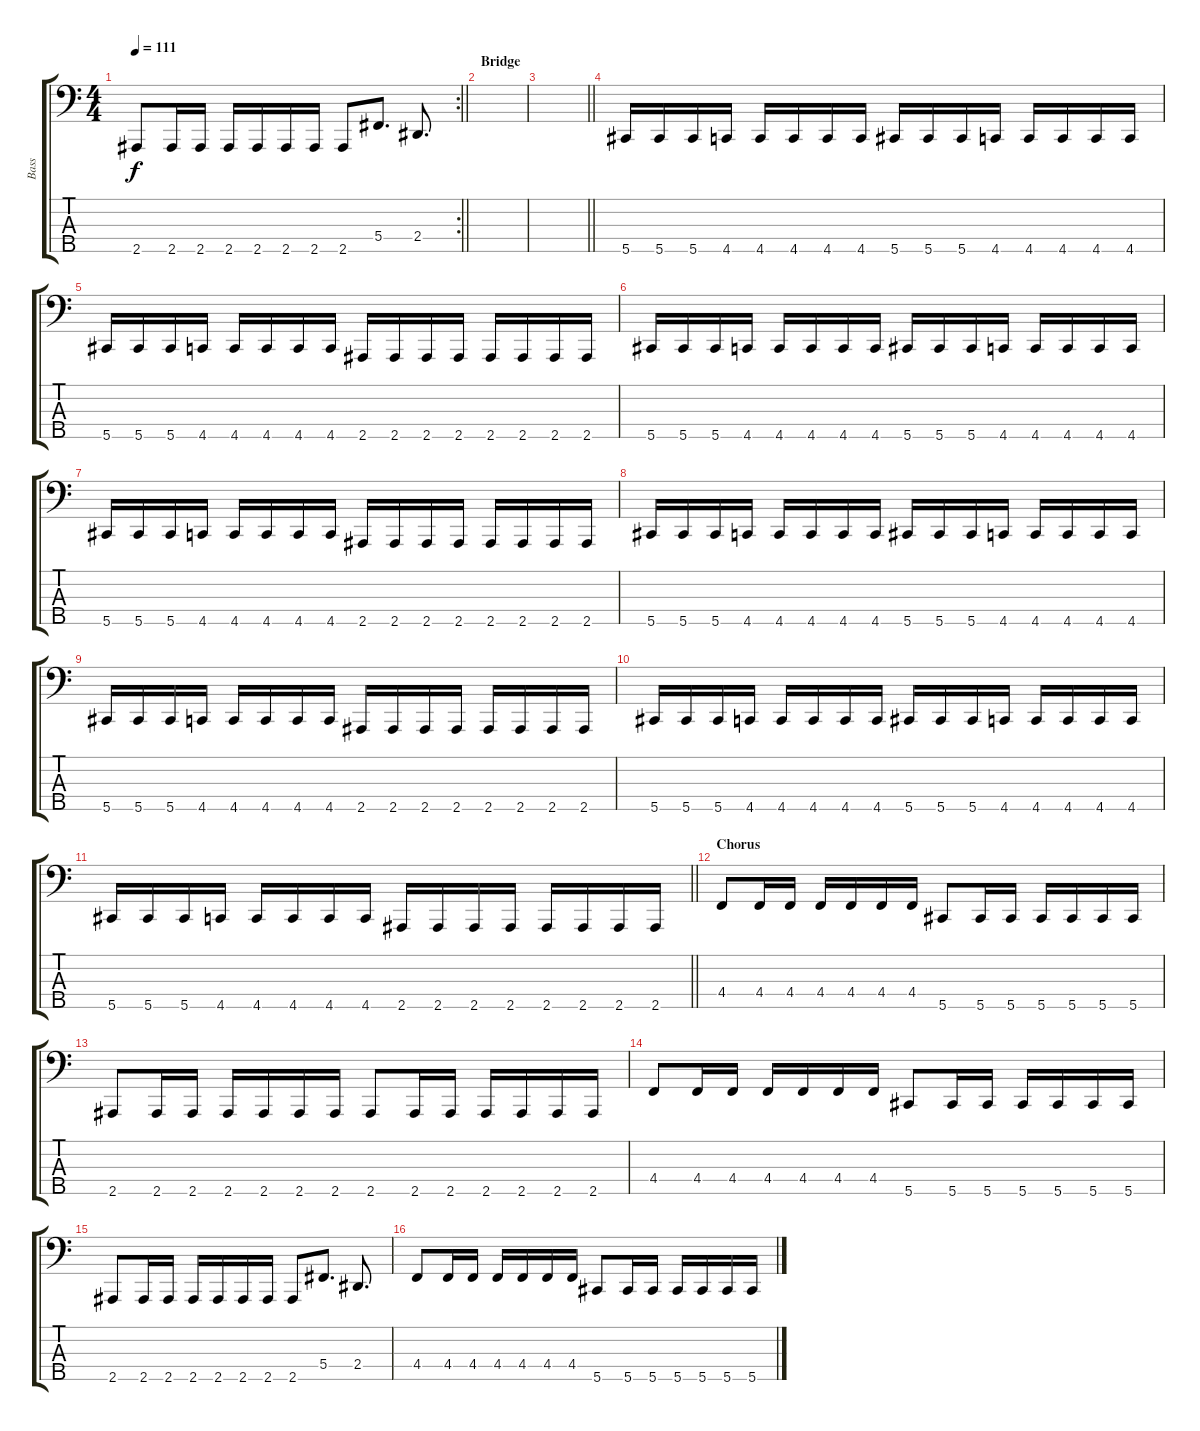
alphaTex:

\track ("Bass" "Bass") {instrument electricbasspick}
\staff {score tabs}
\tuning (Gb2 Db2 Ab1 Db1 Ab0) {hide}
\rc 2
\ts (4 4)
\tempo 111
\clef f4
\barLineRight lightlight
\ks c
2.5.8{dy f} 2.5.16 2.5.16 2.5.16 2.5.16 2.5.16 2.5.16 2.5.8 5.4.8{d} 2.4.8{d} |
\section ("" "Bridge")
|
\barLineRight lightlight
|
5.5.16 5.5.16 5.5.16 4.5.16 4.5.16 4.5.16 4.5.16 4.5.16 5.5.16 5.5.16 5.5.16 4.5.16 4.5.16 4.5.16 4.5.16 4.5.16 |
5.5.16 5.5.16 5.5.16 4.5.16 4.5.16 4.5.16 4.5.16 4.5.16 2.5.16 2.5.16 2.5.16 2.5.16 2.5.16 2.5.16 2.5.16 2.5.16 |
5.5.16 5.5.16 5.5.16 4.5.16 4.5.16 4.5.16 4.5.16 4.5.16 5.5.16 5.5.16 5.5.16 4.5.16 4.5.16 4.5.16 4.5.16 4.5.16 |
5.5.16 5.5.16 5.5.16 4.5.16 4.5.16 4.5.16 4.5.16 4.5.16 2.5.16 2.5.16 2.5.16 2.5.16 2.5.16 2.5.16 2.5.16 2.5.16 |
5.5.16 5.5.16 5.5.16 4.5.16 4.5.16 4.5.16 4.5.16 4.5.16 5.5.16 5.5.16 5.5.16 4.5.16 4.5.16 4.5.16 4.5.16 4.5.16 |
5.5.16 5.5.16 5.5.16 4.5.16 4.5.16 4.5.16 4.5.16 4.5.16 2.5.16 2.5.16 2.5.16 2.5.16 2.5.16 2.5.16 2.5.16 2.5.16 |
5.5.16 5.5.16 5.5.16 4.5.16 4.5.16 4.5.16 4.5.16 4.5.16 5.5.16 5.5.16 5.5.16 4.5.16 4.5.16 4.5.16 4.5.16 4.5.16 |
\barLineRight lightlight
5.5.16 5.5.16 5.5.16 4.5.16 4.5.16 4.5.16 4.5.16 4.5.16 2.5.16 2.5.16 2.5.16 2.5.16 2.5.16 2.5.16 2.5.16 2.5.16 |
\section ("" "Chorus")
4.4.8 4.4.16 4.4.16 4.4.16 4.4.16 4.4.16 4.4.16 5.5.8 5.5.16 5.5.16 5.5.16 5.5.16 5.5.16 5.5.16 |
2.5.8 2.5.16 2.5.16 2.5.16 2.5.16 2.5.16 2.5.16 2.5.8 2.5.16 2.5.16 2.5.16 2.5.16 2.5.16 2.5.16 |
4.4.8 4.4.16 4.4.16 4.4.16 4.4.16 4.4.16 4.4.16 5.5.8 5.5.16 5.5.16 5.5.16 5.5.16 5.5.16 5.5.16 |
2.5.8 2.5.16 2.5.16 2.5.16 2.5.16 2.5.16 2.5.16 2.5.8 5.4.8{d} 2.4.8{d} |
4.4.8 4.4.16 4.4.16 4.4.16 4.4.16 4.4.16 4.4.16 5.5.8 5.5.16 5.5.16 5.5.16 5.5.16 5.5.16 5.5.16
